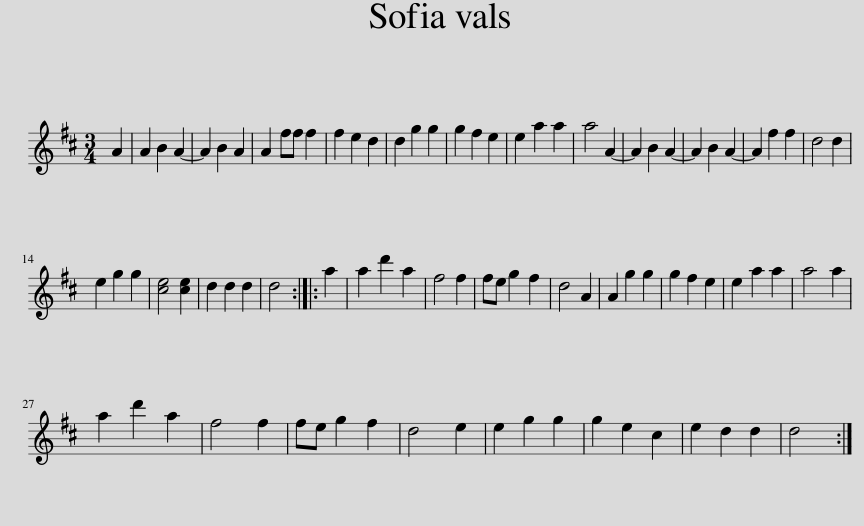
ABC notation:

X:1
L:1/8
M:3/4
I:linebreak $
K:D
V:1 treble
V:1
 A2 | A2 B2 A2- | A2 B2 A2 | A2 ff f2 | f2 e2 d2 | %5
 d2 g2 g2 | g2 f2 e2 | e2 a2 a2 | a4 A2- | A2 B2 A2- | %10
 A2 B2 A2- | A2 f2 f2 | d4 d2 |$ e2 g2 g2 | [ce]4 [ce]2 | %15
 d2 d2 d2 | d4 :: a2 | a2 d'2 a2 | f4 f2 | %20
 fe g2 f2 | d4 A2 | A2 g2 g2 | g2 f2 e2 | e2 a2 a2 | %25
 a4 a2 |$ a2 d'2 a2 | f4 f2 | fe g2 f2 | d4 e2 | %30
 e2 g2 g2 | g2 e2 c2 | e2 d2 d2 | d4 :| %34
